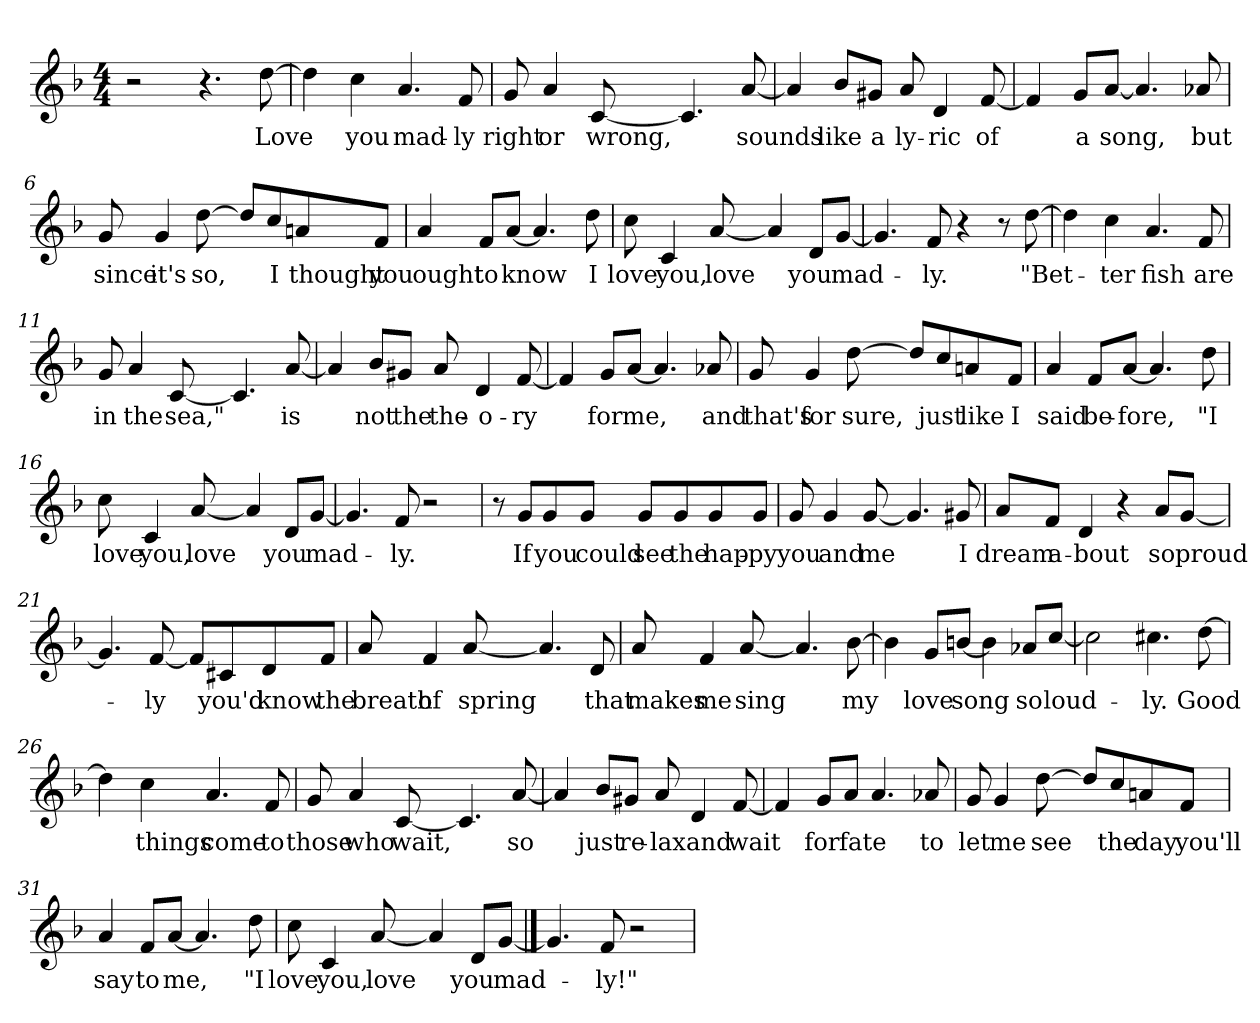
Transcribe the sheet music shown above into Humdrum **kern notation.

**kern	**text
*part1	*part1
*staff1	*staff1
*clefG2	*
*k[b-]	*
*F:	*
*M4/4	*
=1	=1
2r	.
4.r	.
[8dd\	Love
=2	=2
4dd\]	.
4cc\	you
4.a/	mad-
8f/	-ly
=3	=3
8g/	right
4a/	or
[8c/	wrong,
4.c/]	.
[8a/	sounds
=4	=4
4a/]	.
8b-/L	like
8g#X/J	a
8a/	ly-
4d/	-ric
[8f/	of
=5	=5
4f/]	.
8g/L	a
[8a/J	song,
4.a/]	.
8a-X/	but
!!LO:LB:g=z
=6	=6
8g/	since
4g/	it's
[8dd\	so,
8dd/L]	.
8cc/	I
8an/	thought
8f/J	you
=7	=7
4a/	ought
8f/L	to
[8a/J	know
4.a/]	.
8dd\	I
=8	=8
8cc\	love
4c/	you,
[8a/	love
4a/]	.
8d/L	you
[8g/J	mad-
=9	=9
4.g/]	.
8f/	-ly.
4r	.
8r	.
[8dd\	"Bet-
!!LO:LB:g=z
=10	=10
4dd\]	.
4cc\	-ter
4.a/	fish
8f/	are
=11	=11
8g/	in
4a/	the
[8c/	sea,"
4.c/]	.
[8a/	is
=12	=12
4a/]	.
8b-/L	not
8g#X/J	the
8a/	the-
4d/	-o-
[8f/	-ry
=13	=13
4f/]	.
8g/L	for
[8a/J	me,
4.a/]	.
8a-X/	and
!!LO:LB:g=z
=14	=14
8g/	that's
4g/	for
[8dd\	sure,
8dd/L]	.
8cc/	just
8an/	like
8f/J	I
=15	=15
4a/	said
8f/L	be-
[8a/J	-fore,
4.a/]	.
8dd\	"I
=16	=16
8cc\	love
4c/	you,
[8a/	love
4a/]	.
8d/L	you
[8g/J	mad-
=17	=17
4.g/]	.
8f/	-ly.
2r	.
!!LO:LB:g=z
=18	=18
8r	.
8g/L	If
8g/	you
8g/J	could
8g/L	see
8g/	the
8g/	hap-
8g/J	-py
=19	=19
8g/	you
4g/	and
[8g/	me
4.g/]	.
8g#X/	I
=20	=20
8a/L	dream
8f/J	a-
4d/	-bout
4r	.
8a/L	so
[8g/J	proud-
=21	=21
4.g/]	.
[8f/	-ly
8f/L]	.
8c#X/	you'd
8d/	know
8f/J	the
!!LO:LB:g=z
=22	=22
8a/	breath
4f/	of
[8a/	spring
4.a/]	.
8d/	that
=23	=23
8a/	makes
4f/	me
[8a/	sing
4.a/]	.
[8b-\	my
=24	=24
4b-\]	.
8g/L	love
[8bn/J	song
4b\]	.
8a-X/L	so
[8cc/J	loud-
=25	=25
2cc\]	.
4.cc#X\	-ly.
[8dd\	Good
!!LO:LB:g=z
=26	=26
4dd\]	.
4cc\	things
4.a/	come
8f/	to
=27	=27
8g/	those
4a/	who
[8c/	wait,
4.c/]	.
[8a/	so
=28	=28
4a/]	.
8b-/L	just
8g#X/J	re-
8a/	-lax
4d/	and
[8f/	wait
=29	=29
4f/]	.
8g/L	for
8a/J	fate
4.a/	.
8a-X/	to
!!LO:LB:g=z
=30	=30
8g/	let
4g/	me
[8dd\	see
8dd/L]	.
8cc/	the
8an/	day
8f/J	you'll
=31	=31
4a/	say
8f/L	to
[8a/J	me,
4.a/]	.
8dd\	"I
=32	=32
8cc\	love
4c/	you,
[8a/	love
4a/]	.
8d/L	you
[8g/J	mad-
==33	==33
4.g/]	.
8f/	-ly!"
2r	.
=	=
*-	*-
